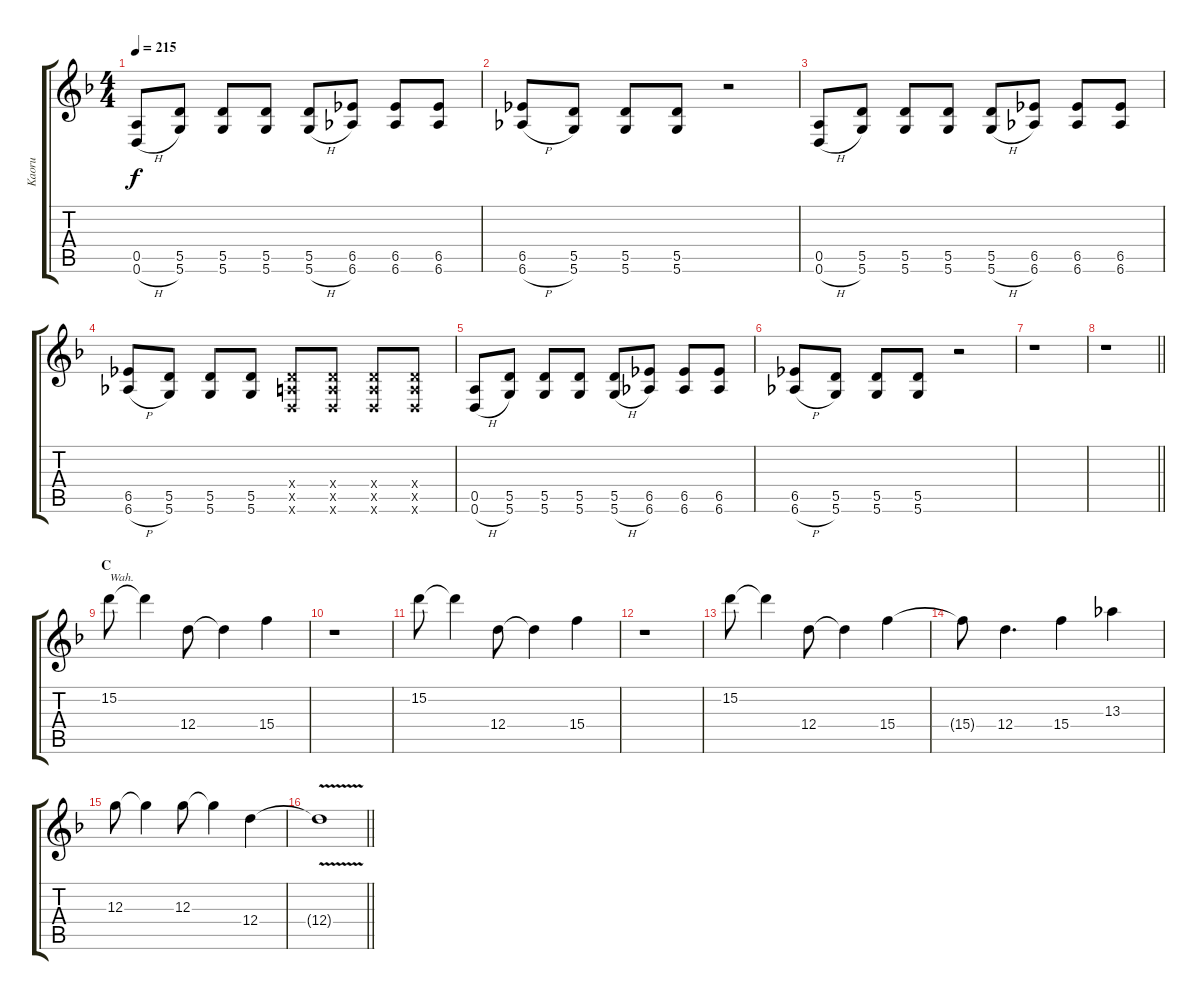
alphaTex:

\track ("Kaoru" "Kaoru") {instrument overdrivenguitar}
\staff {score tabs}
\tuning (E4 B3 G3 D3 A2 D2) {hide}
\ts (4 4)
\tempo 215
\clef g2
\ks f
(0.5 0.6{h}).8{dy f} (5.5 5.6).8 (5.5 5.6).8 (5.5 5.6).8 (5.5 5.6{h}).8 (6.5 6.6).8 (6.5 6.6).8 (6.5 6.6).8 |
(6.5 6.6{h}).8 (5.5 5.6).8 (5.5 5.6).8 (5.5 5.6).8 r.2 |
(0.5 0.6{h}).8 (5.5 5.6).8 (5.5 5.6).8 (5.5 5.6).8 (5.5 5.6{h}).8 (6.5 6.6).8 (6.5 6.6).8 (6.5 6.6).8 |
(6.5 6.6{h}).8 (5.5 5.6).8 (5.5 5.6).8 (5.5 5.6).8 (0.4{x} 0.5{x} 0.6{x}).8 (0.4{x} 0.5{x} 0.6{x}).8 (0.4{x} 0.5{x} 0.6{x}).8 (0.4{x} 0.5{x} 0.6{x}).8 |
(0.5 0.6{h}).8 (5.5 5.6).8 (5.5 5.6).8 (5.5 5.6).8 (5.5 5.6{h}).8 (6.5 6.6).8 (6.5 6.6).8 (6.5 6.6).8 |
(6.5 6.6{h}).8 (5.5 5.6).8 (5.5 5.6).8 (5.5 5.6).8 r.2 |
r.1 |
\barLineRight lightlight
r.1 |
\section ("" "C")
15.2.8{txt "Wah."} 15.2{t}.4 12.4.8 12.4{t}.4 15.4.4 |
r.1 |
15.2.8 15.2{t}.4 12.4.8 12.4{t}.4 15.4.4 |
r.1 |
15.2.8 15.2{t}.4 12.4.8 12.4{t}.4 15.4.4 |
15.4{t}.8 12.4.4{d} 15.4.4 13.3.4 |
12.3.8 12.3{t}.4 12.3.8 12.3{t}.4 12.4.4 |
\barLineRight lightlight
12.4{v t}.1
